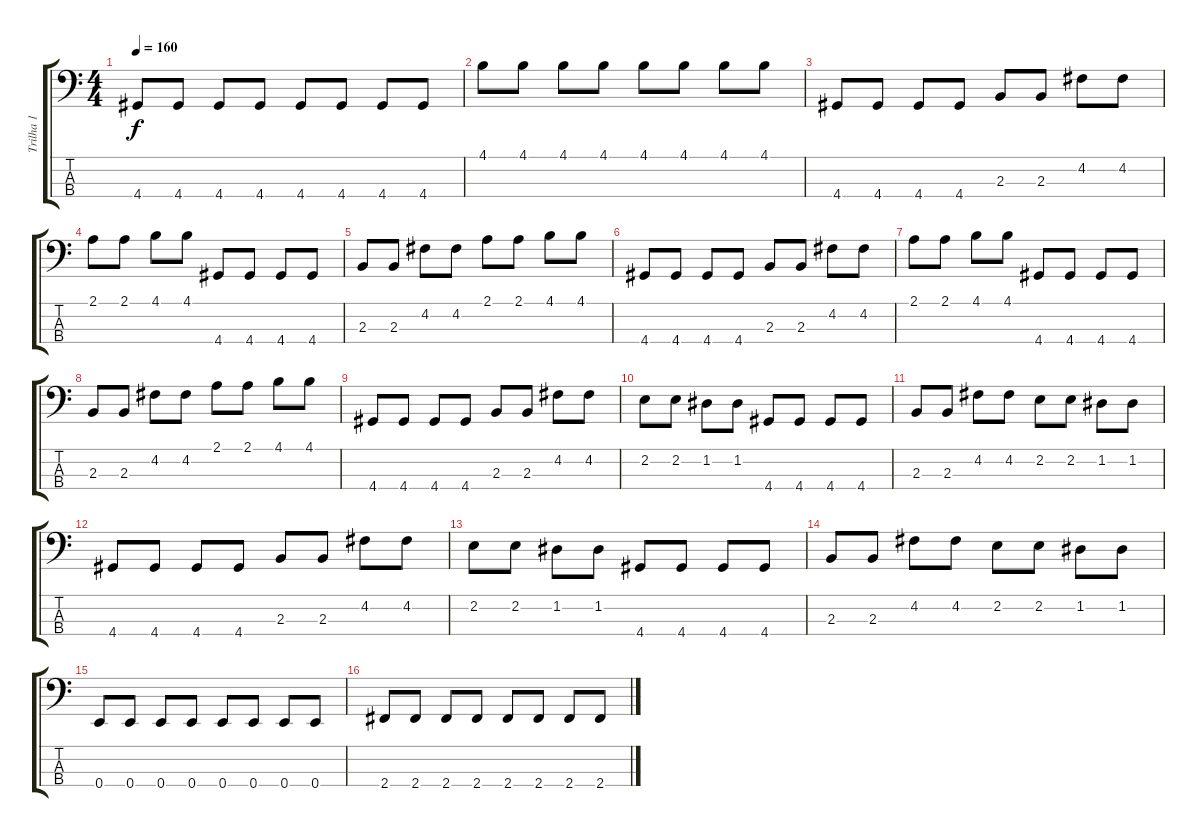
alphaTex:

\track ("Trilha 1" "Trilha 1") {instrument slapbass2}
\staff {score tabs}
\tuning (G2 D2 A1 E1) {hide}
\ts (4 4)
\tempo 160
\clef f4
\ks c
4.4.8{dy f} 4.4.8 4.4.8 4.4.8 4.4.8 4.4.8 4.4.8 4.4.8 |
4.1.8 4.1.8 4.1.8 4.1.8 4.1.8 4.1.8 4.1.8 4.1.8 |
4.4.8 4.4.8 4.4.8 4.4.8 2.3.8 2.3.8 4.2.8 4.2.8 |
2.1.8 2.1.8 4.1.8 4.1.8 4.4.8 4.4.8 4.4.8 4.4.8 |
2.3.8 2.3.8 4.2.8 4.2.8 2.1.8 2.1.8 4.1.8 4.1.8 |
4.4.8 4.4.8 4.4.8 4.4.8 2.3.8 2.3.8 4.2.8 4.2.8 |
2.1.8 2.1.8 4.1.8 4.1.8 4.4.8 4.4.8 4.4.8 4.4.8 |
2.3.8 2.3.8 4.2.8 4.2.8 2.1.8 2.1.8 4.1.8 4.1.8 |
4.4.8 4.4.8 4.4.8 4.4.8 2.3.8 2.3.8 4.2.8 4.2.8 |
2.2.8 2.2.8 1.2.8 1.2.8 4.4.8 4.4.8 4.4.8 4.4.8 |
2.3.8 2.3.8 4.2.8 4.2.8 2.2.8 2.2.8 1.2.8 1.2.8 |
4.4.8 4.4.8 4.4.8 4.4.8 2.3.8 2.3.8 4.2.8 4.2.8 |
2.2.8 2.2.8 1.2.8 1.2.8 4.4.8 4.4.8 4.4.8 4.4.8 |
2.3.8 2.3.8 4.2.8 4.2.8 2.2.8 2.2.8 1.2.8 1.2.8 |
0.4.8 0.4.8 0.4.8 0.4.8 0.4.8 0.4.8 0.4.8 0.4.8 |
2.4.8 2.4.8 2.4.8 2.4.8 2.4.8 2.4.8 2.4.8 2.4.8
